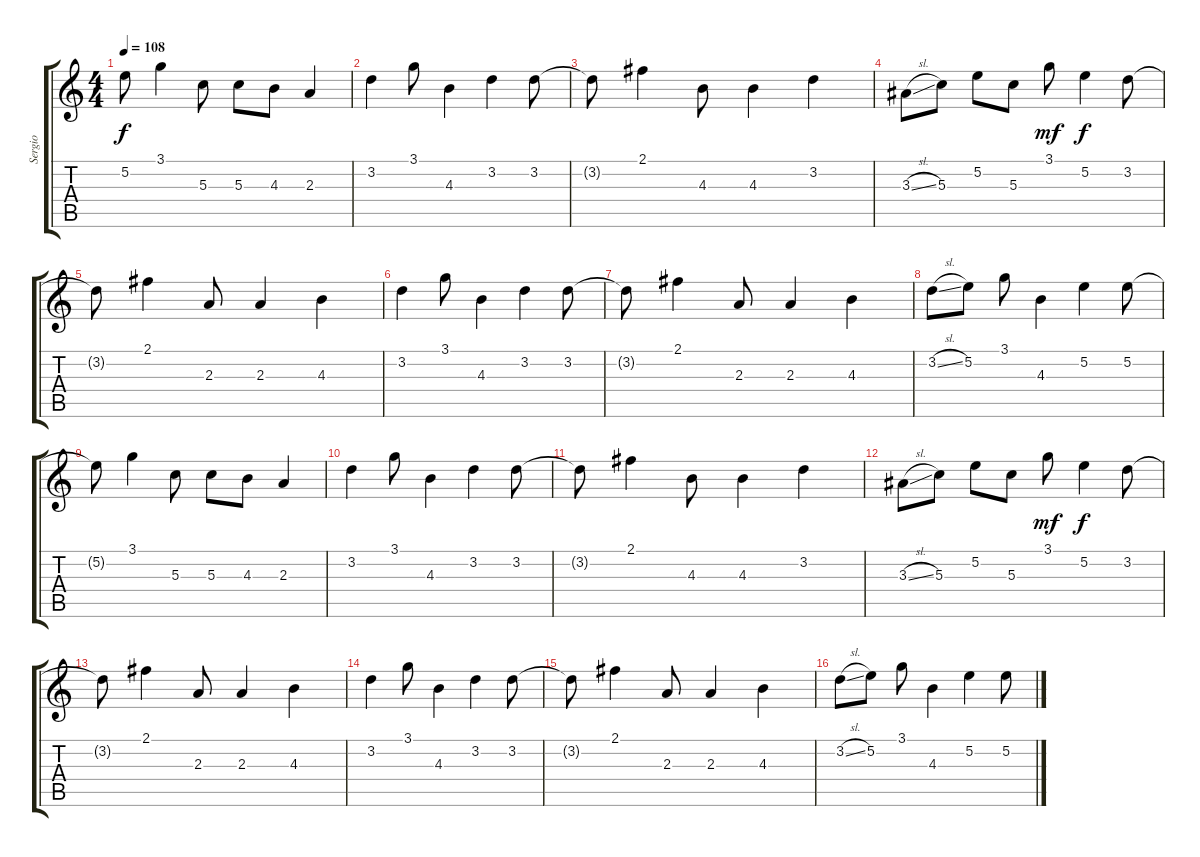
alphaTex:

\track ("Sergio" "Sergio") {instrument acousticguitarsteel}
\staff {score tabs}
\tuning (E4 B3 G3 D3 A2 E2) {hide}
\ts (4 4)
\tempo 108
\clef g2
\ks c
5.2{t}.8{dy f} 3.1.4 5.3.8 5.3.8 4.3.8 2.3.4 |
3.2.4 3.1.8 4.3.4 3.2.4 3.2.8 |
3.2{t}.8 2.1.4 4.3.8 4.3.4 3.2.4 |
3.3{sl}.8 5.3.8 5.2.8 5.3.8 3.1.8{dy mf} 5.2.4{dy f} 3.2.8 |
3.2{t}.8 2.1.4 2.3.8 2.3.4 4.3.4 |
3.2.4 3.1.8 4.3.4 3.2.4 3.2.8 |
3.2{t}.8 2.1.4 2.3.8 2.3.4 4.3.4 |
3.2{sl}.8 5.2.8 3.1.8 4.3.4 5.2.4 5.2.8 |
5.2{t}.8 3.1.4 5.3.8 5.3.8 4.3.8 2.3.4 |
3.2.4 3.1.8 4.3.4 3.2.4 3.2.8 |
3.2{t}.8 2.1.4 4.3.8 4.3.4 3.2.4 |
3.3{sl}.8 5.3.8 5.2.8 5.3.8 3.1.8{dy mf} 5.2.4{dy f} 3.2.8 |
3.2{t}.8 2.1.4 2.3.8 2.3.4 4.3.4 |
3.2.4 3.1.8 4.3.4 3.2.4 3.2.8 |
3.2{t}.8 2.1.4 2.3.8 2.3.4 4.3.4 |
3.2{sl}.8 5.2.8 3.1.8 4.3.4 5.2.4 5.2.8
